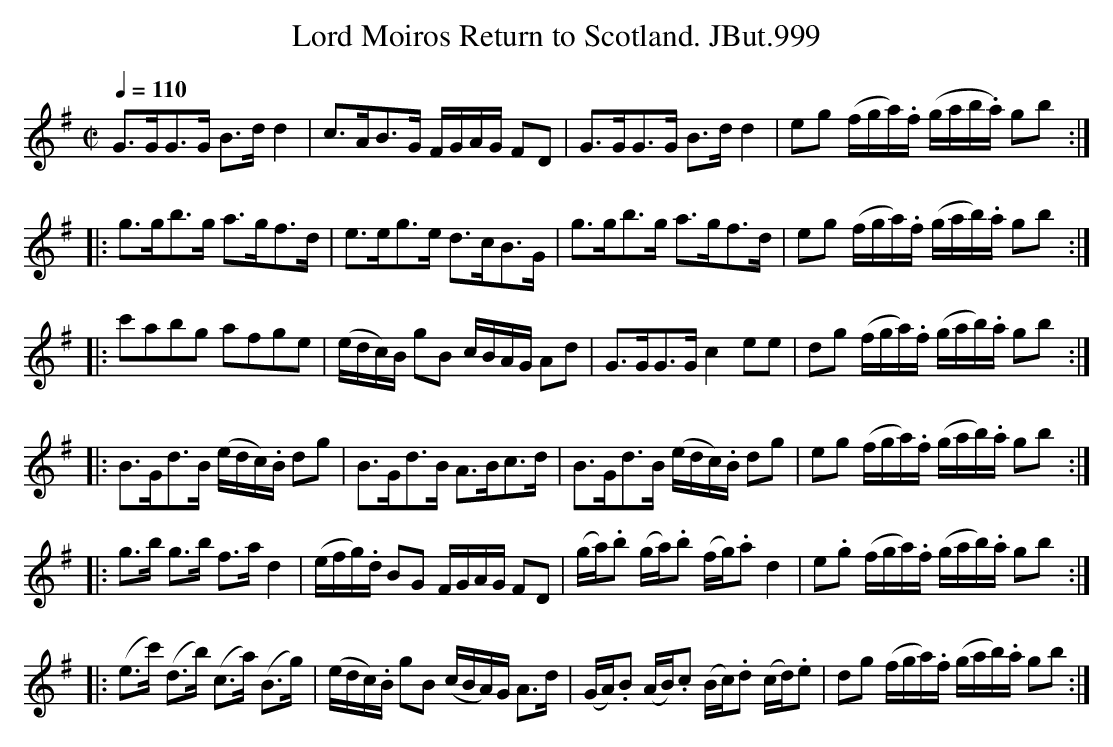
X:1
T:Lord Moiros Return to Scotland. JBut.999
M:C|
L:1/8
Q:1/4=110
K:G
G>GG>G B>d d2|c>AB>G F/G/A/G/ FD|G>GG>G B>d d2|eg (f/g/a/).f/ (g/a/b/.a/) gb:|
|:g>gb>g a>gf>d|e>eg>e d>cB>G|g>gb>g a>gf>d|eg (f/g/a/).f/ (g/a/b/).a/ gb:|
|:c'abg  afge|(e/d/c/)B/ gB c/B/A/G/ Ad|G>GG>G c2ee|dg (f/g/a/).f/ (g/a/b/).a/ gb:|
|:B>Gd>B (e/d/c/).B/ dg|B>Gd>B A>Bc>d|B>Gd>B (e/d/c/).B/ dg|eg (f/g/a/).f/ (g/a/b/).a/ gb:|
|:g>b g>b f>a d2|(e/f/g/).d/ BG F/G/A/G/ FD|(g/a/).b (g/a/).b (f/g/).a d2|e.g (f/g/a/).f/ (g/a/b/).a/ gb:|
|:(e>c') (d>b) (c>a) (B>g)|(e/d/c/).B/ gB (c/B/A/)G/ A>d|\
(G/A/).B (A/B/).c (B/c/).d (c/d/).e|dg (f/g/a/).f/ (g/a/b/).a/ gb:|
